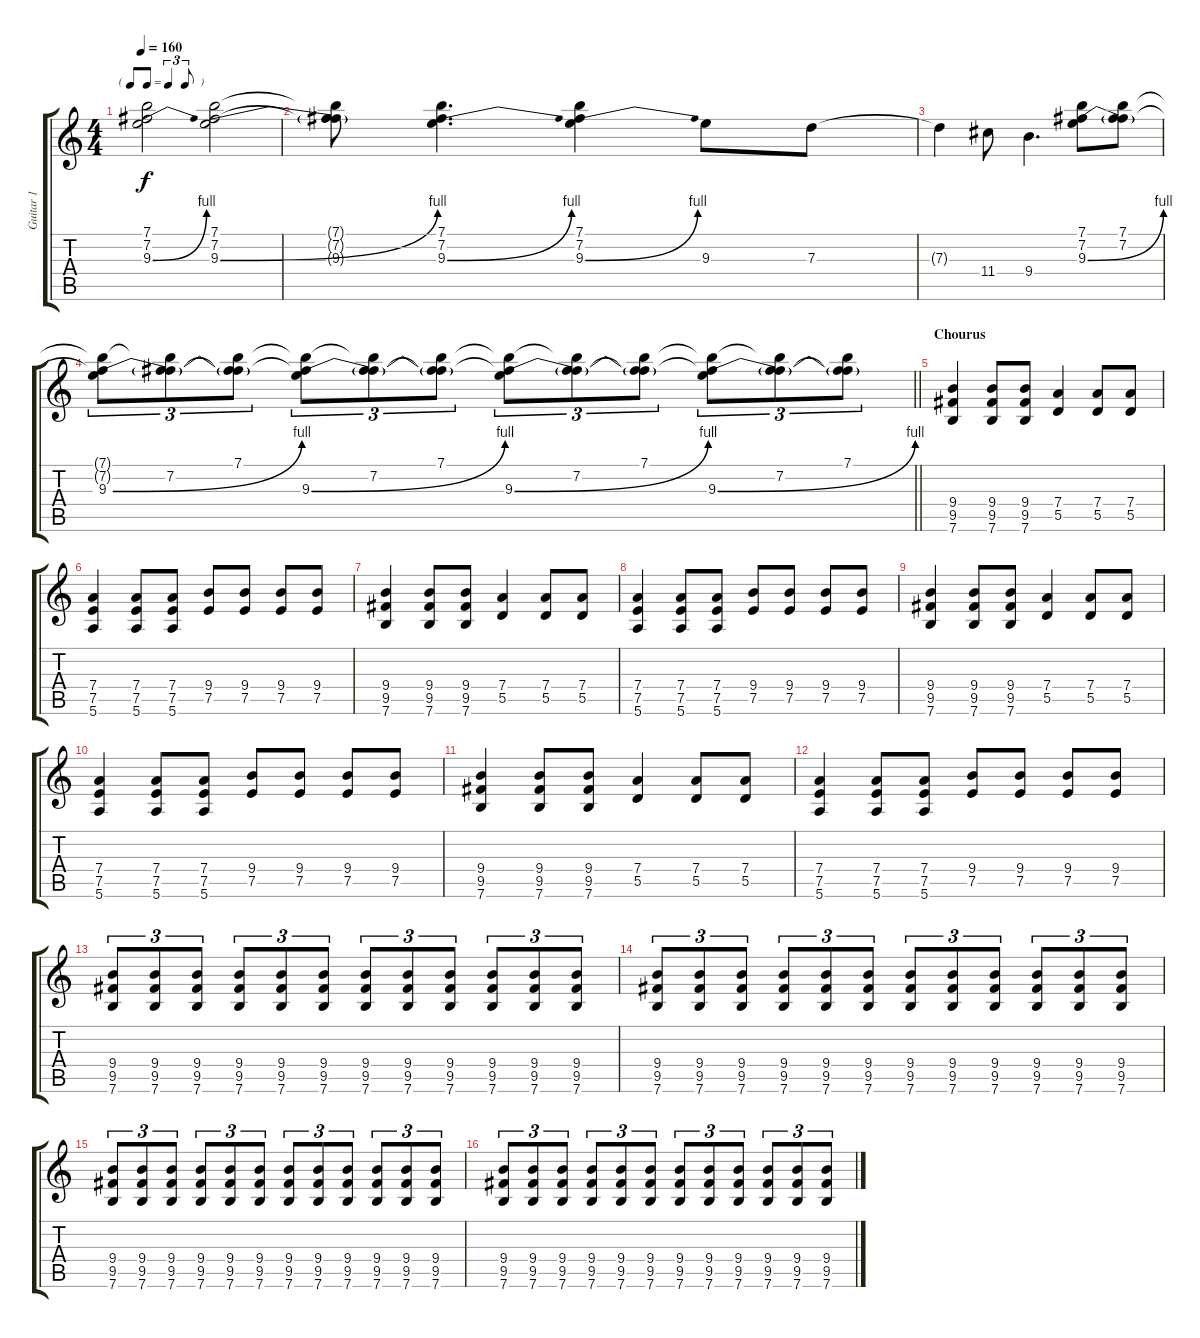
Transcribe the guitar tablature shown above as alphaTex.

\track ("Guitar 1" "Guitar 1") {instrument distortionguitar}
\staff {score tabs}
\tuning (E4 B3 G3 D3 A2 E2) {hide}
\ts (4 4)
\tf triplet8th
\tempo 160
\clef g2
\ks c
(7.1 7.2 9.3{be (bend 0 0 60 4)}).2{dy f} (7.1 7.2 9.3{be (bend 0 0 60 4)}).2 |
(7.1{t} 7.2{t} 9.3{t}).8 (7.1 7.2 9.3{be (bend 0 0 60 4)}).4{d} (7.1 7.2 9.3{be (bend 0 0 60 4)}).4 9.3.8 7.3.8 |
7.3{t}.4 11.4.8 9.4.4{d} (7.1 7.2 9.3{be (bend 0 0 60 4)}).8 (7.1 7.2 9.3{t}).8 |
\barLineRight lightlight
(7.1{t} 7.2{t} 9.3{be (bend 0 0 60 4)}).8{tu (3 2)} (7.1{t} 7.2 9.3{t}).8{tu (3 2)} (7.1 7.2{t} 9.3{t}).8{tu (3 2)} (7.1{t} 7.2{t} 9.3{be (bend 0 0 60 4)}).8{tu (3 2)} (7.1{t} 7.2 9.3{t}).8{tu (3 2)} (7.1 7.2{t} 9.3{t}).8{tu (3 2)} (7.1{t} 7.2{t} 9.3{be (bend 0 0 60 4)}).8{tu (3 2)} (7.1{t} 7.2 9.3{t}).8{tu (3 2)} (7.1 7.2{t} 9.3{t}).8{tu (3 2)} (7.1{t} 7.2{t} 9.3{be (bend 0 0 60 4)}).8{tu (3 2)} (7.1{t} 7.2 9.3{t}).8{tu (3 2)} (7.1 7.2{t} 9.3{t}).8{tu (3 2)} |
\section ("" "Chourus")
(9.4 9.5 7.6).4 (9.4 9.5 7.6).8 (9.4 9.5 7.6).8 (7.4 5.5).4 (7.4 5.5).8 (7.4 5.5).8 |
(7.4 7.5 5.6).4 (7.4 7.5 5.6).8 (7.4 7.5 5.6).8 (9.4 7.5).8 (9.4 7.5).8 (9.4 7.5).8 (9.4 7.5).8 |
(9.4 9.5 7.6).4 (9.4 9.5 7.6).8 (9.4 9.5 7.6).8 (7.4 5.5).4 (7.4 5.5).8 (7.4 5.5).8 |
(7.4 7.5 5.6).4 (7.4 7.5 5.6).8 (7.4 7.5 5.6).8 (9.4 7.5).8 (9.4 7.5).8 (9.4 7.5).8 (9.4 7.5).8 |
(9.4 9.5 7.6).4 (9.4 9.5 7.6).8 (9.4 9.5 7.6).8 (7.4 5.5).4 (7.4 5.5).8 (7.4 5.5).8 |
(7.4 7.5 5.6).4 (7.4 7.5 5.6).8 (7.4 7.5 5.6).8 (9.4 7.5).8 (9.4 7.5).8 (9.4 7.5).8 (9.4 7.5).8 |
(9.4 9.5 7.6).4 (9.4 9.5 7.6).8 (9.4 9.5 7.6).8 (7.4 5.5).4 (7.4 5.5).8 (7.4 5.5).8 |
(7.4 7.5 5.6).4 (7.4 7.5 5.6).8 (7.4 7.5 5.6).8 (9.4 7.5).8 (9.4 7.5).8 (9.4 7.5).8 (9.4 7.5).8 |
(9.4 9.5 7.6).8{tu (3 2)} (9.4 9.5 7.6).8{tu (3 2)} (9.4 9.5 7.6).8{tu (3 2)} (9.4 9.5 7.6).8{tu (3 2)} (9.4 9.5 7.6).8{tu (3 2)} (9.4 9.5 7.6).8{tu (3 2)} (9.4 9.5 7.6).8{tu (3 2)} (9.4 9.5 7.6).8{tu (3 2)} (9.4 9.5 7.6).8{tu (3 2)} (9.4 9.5 7.6).8{tu (3 2)} (9.4 9.5 7.6).8{tu (3 2)} (9.4 9.5 7.6).8{tu (3 2)} |
(9.4 9.5 7.6).8{tu (3 2)} (9.4 9.5 7.6).8{tu (3 2)} (9.4 9.5 7.6).8{tu (3 2)} (9.4 9.5 7.6).8{tu (3 2)} (9.4 9.5 7.6).8{tu (3 2)} (9.4 9.5 7.6).8{tu (3 2)} (9.4 9.5 7.6).8{tu (3 2)} (9.4 9.5 7.6).8{tu (3 2)} (9.4 9.5 7.6).8{tu (3 2)} (9.4 9.5 7.6).8{tu (3 2)} (9.4 9.5 7.6).8{tu (3 2)} (9.4 9.5 7.6).8{tu (3 2)} |
(9.4 9.5 7.6).8{tu (3 2)} (9.4 9.5 7.6).8{tu (3 2)} (9.4 9.5 7.6).8{tu (3 2)} (9.4 9.5 7.6).8{tu (3 2)} (9.4 9.5 7.6).8{tu (3 2)} (9.4 9.5 7.6).8{tu (3 2)} (9.4 9.5 7.6).8{tu (3 2)} (9.4 9.5 7.6).8{tu (3 2)} (9.4 9.5 7.6).8{tu (3 2)} (9.4 9.5 7.6).8{tu (3 2)} (9.4 9.5 7.6).8{tu (3 2)} (9.4 9.5 7.6).8{tu (3 2)} |
(9.4 9.5 7.6).8{tu (3 2)} (9.4 9.5 7.6).8{tu (3 2)} (9.4 9.5 7.6).8{tu (3 2)} (9.4 9.5 7.6).8{tu (3 2)} (9.4 9.5 7.6).8{tu (3 2)} (9.4 9.5 7.6).8{tu (3 2)} (9.4 9.5 7.6).8{tu (3 2)} (9.4 9.5 7.6).8{tu (3 2)} (9.4 9.5 7.6).8{tu (3 2)} (9.4 9.5 7.6).8{tu (3 2)} (9.4 9.5 7.6).8{tu (3 2)} (9.4 9.5 7.6).8{tu (3 2)}
